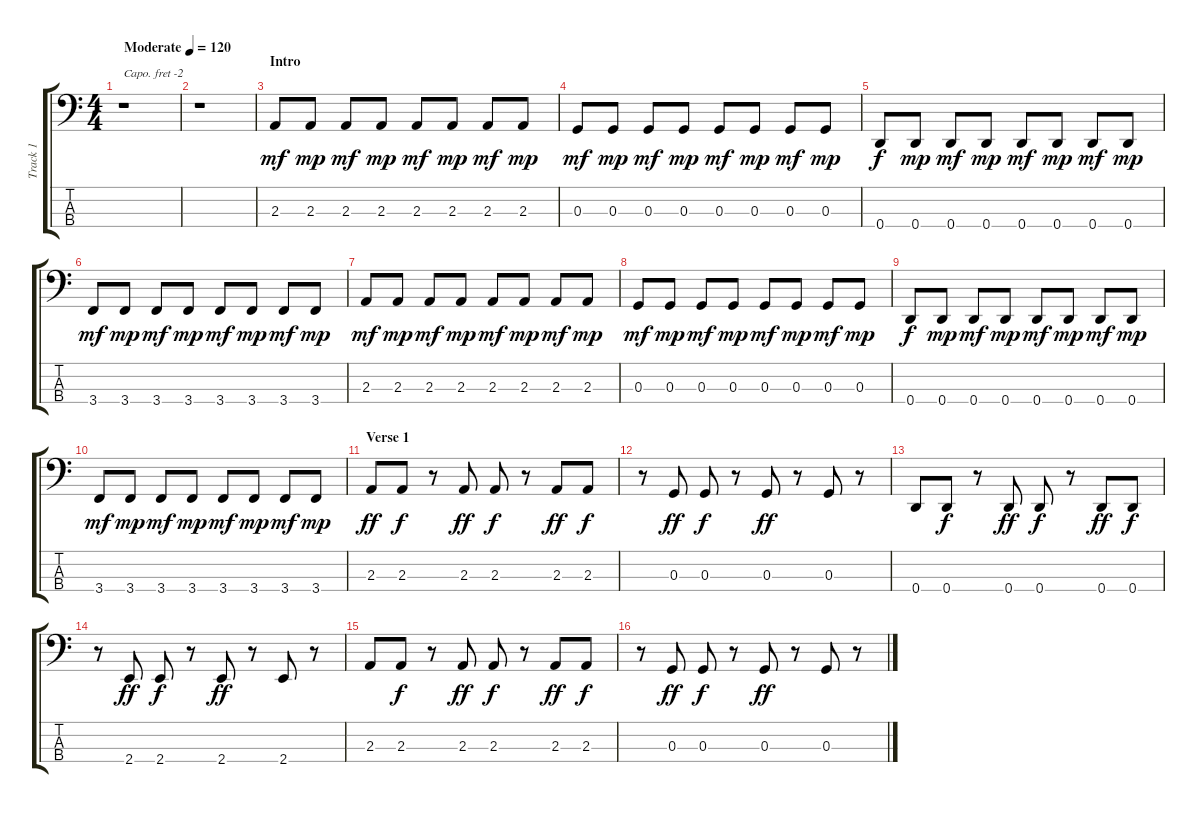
\track ("Track 1" "Track 1") {instrument electricbasspick}
\staff {score tabs}
\capo -2
\tuning (G2 D2 A1 E1) {hide}
\ts (4 4)
\tempo (120 "Moderate")
\clef f4
\ks c
r.1{dy mf instrument electricbasspick} |
r.1 |
\section ("" "Intro")
2.3.8 2.3.8{dy mp} 2.3.8{dy mf} 2.3.8{dy mp} 2.3.8{dy mf} 2.3.8{dy mp} 2.3.8{dy mf} 2.3.8{dy mp} |
0.3.8{dy mf} 0.3.8{dy mp} 0.3.8{dy mf} 0.3.8{dy mp} 0.3.8{dy mf} 0.3.8{dy mp} 0.3.8{dy mf} 0.3.8{dy mp} |
0.4.8{dy f} 0.4.8{dy mp} 0.4.8{dy mf} 0.4.8{dy mp} 0.4.8{dy mf} 0.4.8{dy mp} 0.4.8{dy mf} 0.4.8{dy mp} |
3.4.8{dy mf} 3.4.8{dy mp} 3.4.8{dy mf} 3.4.8{dy mp} 3.4.8{dy mf} 3.4.8{dy mp} 3.4.8{dy mf} 3.4.8{dy mp} |
2.3.8{dy mf} 2.3.8{dy mp} 2.3.8{dy mf} 2.3.8{dy mp} 2.3.8{dy mf} 2.3.8{dy mp} 2.3.8{dy mf} 2.3.8{dy mp} |
0.3.8{dy mf} 0.3.8{dy mp} 0.3.8{dy mf} 0.3.8{dy mp} 0.3.8{dy mf} 0.3.8{dy mp} 0.3.8{dy mf} 0.3.8{dy mp} |
0.4.8{dy f} 0.4.8{dy mp} 0.4.8{dy mf} 0.4.8{dy mp} 0.4.8{dy mf} 0.4.8{dy mp} 0.4.8{dy mf} 0.4.8{dy mp} |
3.4.8{dy mf} 3.4.8{dy mp} 3.4.8{dy mf} 3.4.8{dy mp} 3.4.8{dy mf} 3.4.8{dy mp} 3.4.8{dy mf} 3.4.8{dy mp} |
\section ("" "Verse 1")
2.3.8{dy ff} 2.3.8{dy f} r.8 2.3.8{dy ff} 2.3.8{dy f} r.8 2.3.8{dy ff} 2.3.8{dy f} |
r.8 0.3.8{dy ff} 0.3.8{dy f} r.8 0.3.8{dy ff} r.8 0.3.8 r.8 |
0.4.8 0.4.8{dy f} r.8 0.4.8{dy ff} 0.4.8{dy f} r.8 0.4.8{dy ff} 0.4.8{dy f} |
r.8 2.4.8{dy ff} 2.4.8{dy f} r.8 2.4.8{dy ff} r.8 2.4.8 r.8 |
2.3.8 2.3.8{dy f} r.8 2.3.8{dy ff} 2.3.8{dy f} r.8 2.3.8{dy ff} 2.3.8{dy f} |
r.8 0.3.8{dy ff} 0.3.8{dy f} r.8 0.3.8{dy ff} r.8 0.3.8 r.8
